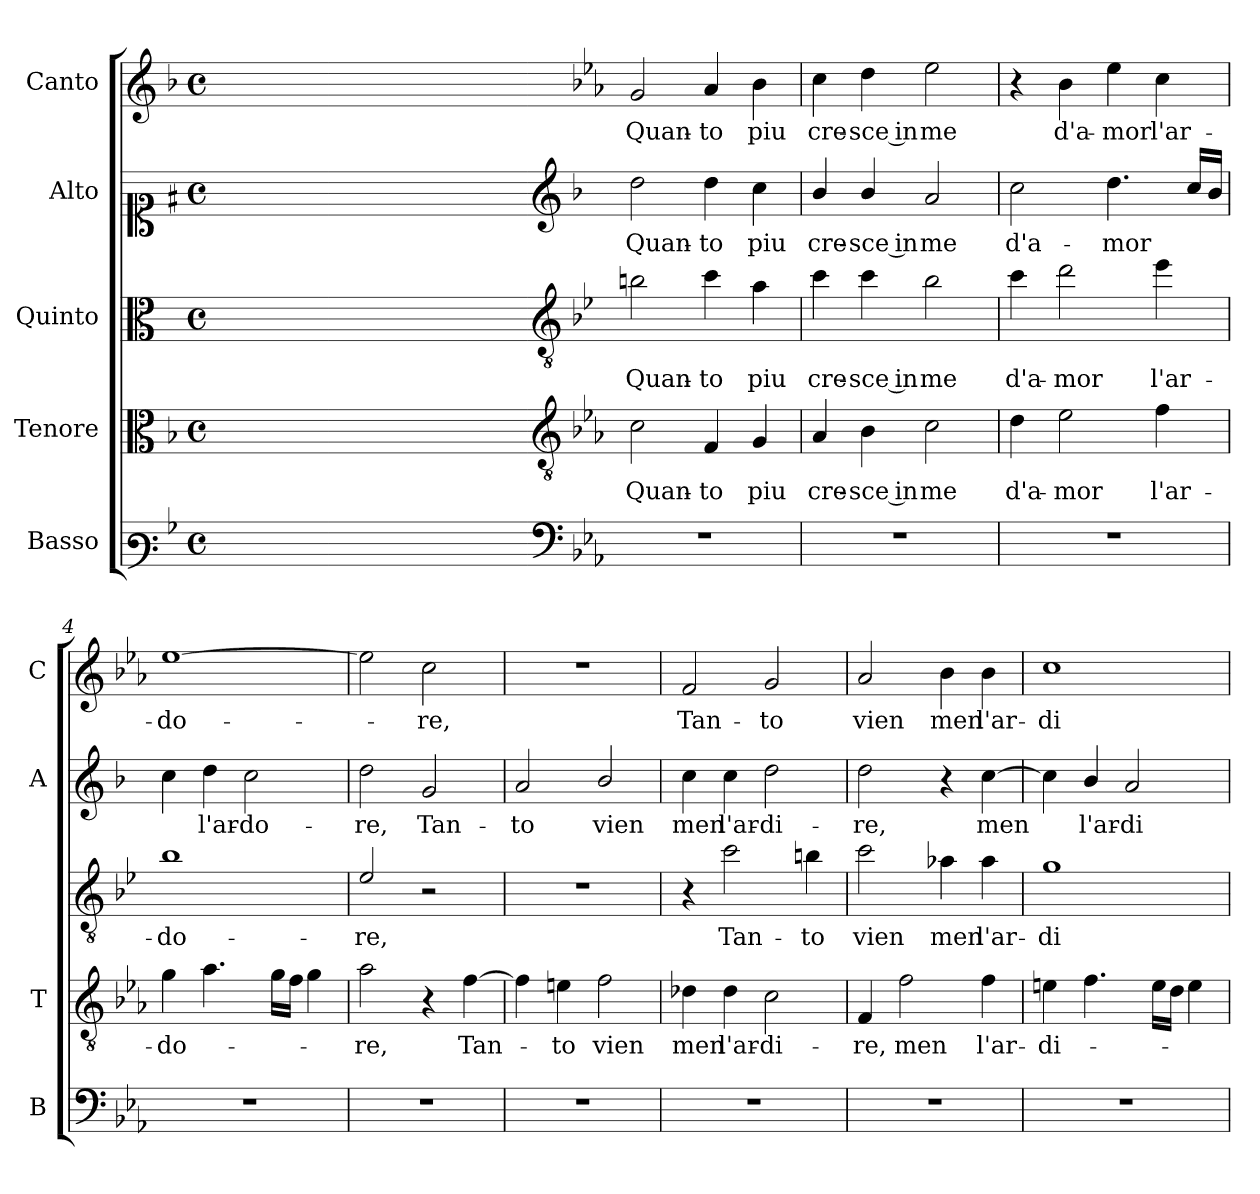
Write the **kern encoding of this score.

**kern	**kern	**text	**kern	**text	**kern	**text	**kern	**text
*part5	*part4	*part4	*part3	*part3	*part2	*part2	*part1	*part1
*staff5	*staff4	*staff4	*staff3	*staff3	*staff2	*staff2	*staff1	*staff1
*I"Basso	*I"Tenore	*	*I"Quinto	*	*I"Alto	*	*I"Canto	*
*I'B	*I'T	*	*	*	*I'A	*	*I'C	*
*clefF3	*clefC3	*	*clefC3	*	*clefC1	*	*clefG2	*
*	*	*	*ITrd4c7	*	*ITrd1c2	*	*	*
*k[b-]	*k[b-]	*	*k[b-]	*	*k[b-]	*	*k[b-]	*
*F:	*F:	*	*F:	*	*F:	*	*F:	*
*M4/4	*M4/4	*	*M4/4	*	*M4/4	*	*M4/4	*
*met(c)	*met(c)	*	*met(c)	*	*met(c)	*	*met(c)	*
=	=	=	=	=	=	=	=	=
1ryy	1ryy	.	1ryy	.	1ryy	.	1ryy	.
=1X-	=1X-	=1X-	=1X-	=1X-	=1X-	=1X-	=1X-	=1X-
4ryy	4ryy	.	4ryy	.	4ryy	.	4ryy	.
4ryy	4ryy	.	4ryy	.	4ryy	.	4ryy	.
4ryy	4ryy	.	4ryy	.	4ryy	.	4ryy	.
4ryy	4ryy	.	4ryy	.	4ryy	.	4ryy	.
=1-	=1-	=1-	=1-	=1-	=1-	=1-	=1-	=1-
*clefF4	*clefGv2	*	*clefGv2	*	*clefG2	*	*	*
*k[b-e-a-]	*k[b-e-a-]	*	*k[b-e-a-]	*	*k[b-e-a-]	*	*k[b-e-a-]	*
*E-:	*E-:	*	*E-:	*	*E-:	*	*E-:	*
!	!	!LO:LY:b	!	!LO:LY:b	!	!LO:LY:b	!	!LO:LY:b
1r	2c\	Quan-	2en\	Quan-	2cc\	Quan-	2g/	Quan-
!	!	!LO:LY:b	!	!LO:LY:b	!	!LO:LY:b	!	!LO:LY:b
.	4F/	-to	4f\	-to	4cc\	-to	4a-/	-to
!	!	!LO:LY:b	!	!LO:LY:b	!	!LO:LY:b	!	!LO:LY:b
.	4G/	piu	4d\	piu	4b-\	piu	4b-\	piu
=2	=2	=2	=2	=2	=2	=2	=2	=2
!	!	!LO:LY:b	!	!LO:LY:b	!	!LO:LY:b	!	!LO:LY:b
1r	4A-/	cre-	4f\	cre-	4a-/	cre-	4cc\	cre-
!	!	!LO:LY:b	!	!LO:LY:b	!	!LO:LY:b	!	!LO:LY:b
.	4B-\	-sce in	4f\	-sce in	4a-/	-sce in	4dd\	-sce in
!	!	!LO:LY:b	!	!LO:LY:b	!	!LO:LY:b	!	!LO:LY:b
.	2c\	me	2e-\	me	2g/	me	2ee-\	me
=3	=3	=3	=3	=3	=3	=3	=3	=3
!	!	!LO:LY:b	!	!LO:LY:b	!	!LO:LY:b	!	!
1r	4d\	d'a-	4f\	d'a-	2b-\	d'a-	4r	.
!	!	!LO:LY:b	!	!LO:LY:b	!	!	!	!LO:LY:b
.	2e-\	-mor	2g\	-mor	.	.	4b-\	d'a-
!	!	!	!	!	!	!LO:LY:b	!	!LO:LY:b
.	.	.	.	.	4.cc\	-mor	4ee-\	-mor
!	!	!LO:LY:b	!	!LO:LY:b	!	!	!	!LO:LY:b
.	4f\	l'ar-	4a-\	l'ar-	.	.	4cc\	l'ar-
.	.	.	.	.	16b-/LL	.	.	.
.	.	.	.	.	16a-/JJ	.	.	.
=4	=4	=4	=4	=4	=4	=4	=4	=4
!	!	!LO:LY:b	!	!LO:LY:b	!	!	!	!LO:LY:b
1r	4g\	-do-	1e-	-do-	4b-\	.	[1ee-	-do-
!	!	!	!	!	!	!LO:LY:b	!	!
.	4.a-\	.	.	.	4cc\	l'ar-	.	.
!	!	!	!	!	!	!LO:LY:b	!	!
.	.	.	.	.	2b-\	-do-	.	.
.	16g\LL	.	.	.	.	.	.	.
.	16f\JJ	.	.	.	.	.	.	.
.	4g\	.	.	.	.	.	.	.
=5	=5	=5	=5	=5	=5	=5	=5	=5
!	!	!LO:LY:b	!	!LO:LY:b	!	!LO:LY:b	!	!
1r	2a-\	-re,	2A-/	-re,	2cc\	-re,	2ee-\]	.
!	!	!	!	!	!	!LO:LY:b	!	!LO:LY:b
.	4r	.	2r	.	2f/	Tan-	2cc\	-re,
!	!	!LO:LY:b	!	!	!	!	!	!
.	[4f\	Tan-	.	.	.	.	.	.
=6	=6	=6	=6	=6	=6	=6	=6	=6
!	!	!	!	!	!	!LO:LY:b	!	!
1r	4f\]	.	1r	.	2g/	-to	1r	.
!	!	!LO:LY:b	!	!	!	!	!	!
.	4en\	-to	.	.	.	.	.	.
!	!	!LO:LY:b	!	!	!	!LO:LY:b	!	!
.	2f\	vien	.	.	2a-/	vien	.	.
!!LO:LB:g=z
=7	=7	=7	=7	=7	=7	=7	=7	=7
!	!	!LO:LY:b	!	!	!	!LO:LY:b	!	!LO:LY:b
1r	4d-X\	men	4r	.	4b-\	men	2f/	Tan-
!	!	!LO:LY:b	!	!LO:LY:b	!	!LO:LY:b	!	!
.	4d-\	l'ar-	2f\	Tan-	4b-\	l'ar-	.	.
!	!	!LO:LY:b	!	!	!	!LO:LY:b	!	!LO:LY:b
.	2c\	-di-	.	.	2cc\	-di-	2g/	-to
!	!	!	!	!LO:LY:b	!	!	!	!
.	.	.	4en\	-to	.	.	.	.
=8	=8	=8	=8	=8	=8	=8	=8	=8
!	!	!LO:LY:b	!	!LO:LY:b	!	!LO:LY:b	!	!LO:LY:b
1r	4F/	-re,	2f\	vien	2cc\	-re,	2a-/	vien
!	!	!LO:LY:b	!	!	!	!	!	!
.	2f\	men	.	.	.	.	.	.
!	!	!	!	!LO:LY:b	!	!	!	!LO:LY:b
.	.	.	4d-X\	men	4r	.	4b-\	men
!	!	!LO:LY:b	!	!LO:LY:b	!	!LO:LY:b	!	!LO:LY:b
.	4f\	l'ar-	4d-\	l'ar-	[4b-\	men	4b-\	l'ar-
=9	=9	=9	=9	=9	=9	=9	=9	=9
!	!	!LO:LY:b	!	!LO:LY:b	!	!	!	!LO:LY:b
1r	4en\	-di-	1c	-di-	4b-\]	.	1cc	-di-
!	!	!	!	!	!	!LO:LY:b	!	!
.	4.f\	.	.	.	4a-/	l'ar-	.	.
!	!	!	!	!	!	!LO:LY:b	!	!
.	.	.	.	.	2g/	-di-	.	.
.	16e\LL	.	.	.	.	.	.	.
.	16d\JJ	.	.	.	.	.	.	.
.	4e\	.	.	.	.	.	.	.
=	=	=	=	=	=	=	=	=
*-	*-	*-	*-	*-	*-	*-	*-	*-
